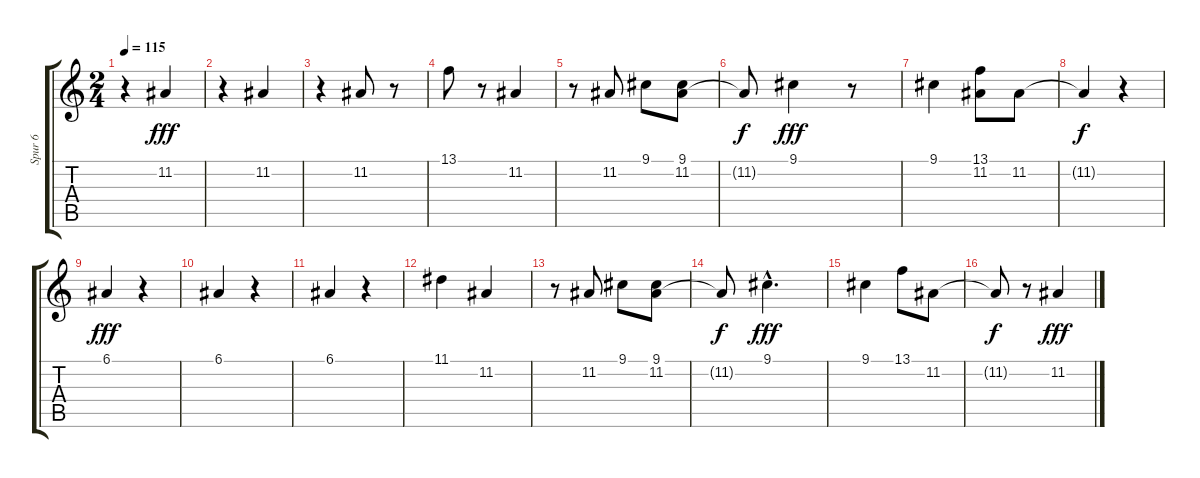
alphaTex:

\track ("Spur 6" "Spur 6") {instrument lead5charang}
\staff {score tabs}
\tuning (E4 B3 G3 D3 A2 E2) {hide}
\ts (2 4)
\tempo 115
\clef g2
\ks c
r.4{dy fff} 11.2.4 |
r.4 11.2.4 |
r.4 11.2.8 r.8 |
13.1.8 r.8 11.2.4 |
r.8 11.2.8 9.1.8 (9.1 11.2).8 |
11.2{t}.8{dy f} 9.1.4{dy fff} r.8 |
9.1.4 (13.1 11.2).8 11.2.8 |
11.2{t}.4{dy f} r.4 |
6.1.4{dy fff} r.4 |
6.1.4 r.4 |
6.1.4 r.4 |
11.1.4 11.2.4 |
r.8 11.2.8 9.1.8 (9.1 11.2).8 |
11.2{t}.8{dy f} 9.1{hac}.4{d dy fff} |
9.1.4 13.1.8 11.2.8 |
11.2{t}.8{dy f} r.8 11.2.4{dy fff}
